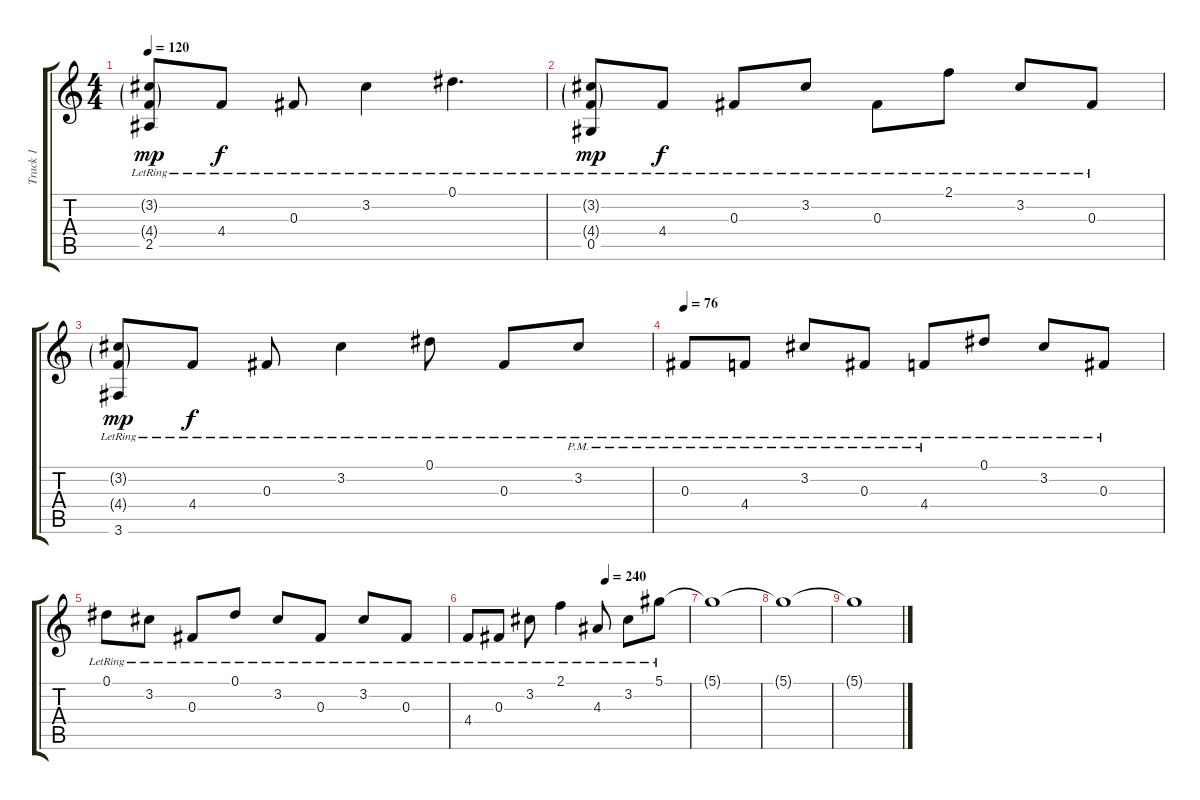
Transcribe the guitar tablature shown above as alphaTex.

\track ("Track 1" "Track 1") {instrument acousticguitarsteel}
\staff {score tabs}
\tuning (Eb4 Bb3 Gb3 Db3 Ab2 Eb2) {hide}
\ts (4 4)
\tempo 120
\clef g2
\ks c
(3.2{g lr} 4.4{g} 2.5).8{dy mp} 4.4{lr}.8{dy f} 0.3{lr}.8 3.2{lr}.4 0.1{lr}.4{d} |
(3.2{g lr} 4.4{g} 0.5).8{dy mp} 4.4{lr}.8{dy f} 0.3{lr}.8 3.2{lr}.8 0.3{lr}.8 2.1{lr}.8 3.2{lr}.8 0.3{lr}.8 |
(3.2{g lr} 4.4{g} 3.6).8{dy mp} 4.4{lr}.8{dy f} 0.3{lr}.8 3.2{lr}.4 0.1{lr}.8 0.3{lr}.8 3.2{pm lr}.8 |
\tempo 76
0.3{pm lr}.8 4.4{pm lr}.8 3.2{pm lr}.8 0.3{pm lr}.8 4.4{pm lr}.8 0.1{lr}.8 3.2{lr}.8 0.3{lr}.8 |
0.1{lr}.8 3.2{lr}.8 0.3{lr}.8 0.1{lr}.8 3.2{lr}.8 0.3{lr}.8 3.2{lr}.8 0.3{lr}.8 |
\tempo (240 0.625)
4.4{lr}.8 0.3{lr}.8 3.2{lr}.8 2.1{lr}.4 4.3{lr}.8 3.2{lr}.8 5.1{lr}.8 |
5.1{t}.1 |
5.1{t}.1 |
5.1{t}.1
